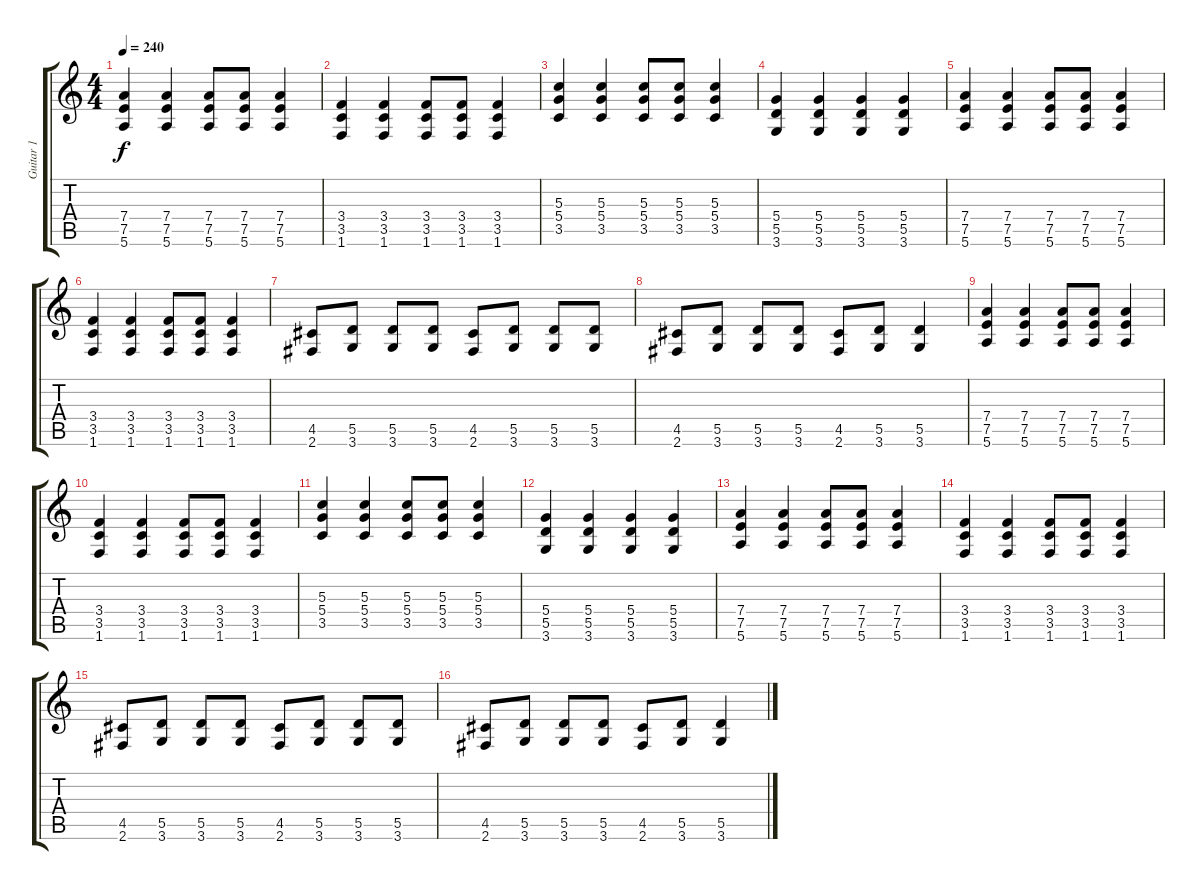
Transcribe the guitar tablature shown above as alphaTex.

\track ("Guitar 1" "Guitar 1") {instrument distortionguitar}
\staff {score tabs}
\tuning (E4 B3 G3 D3 A2 E2) {hide}
\ts (4 4)
\tempo 240
\clef g2
\ks c
(7.4 7.5 5.6).4{dy f instrument distortionguitar} (7.4 7.5 5.6).4 (7.4 7.5 5.6).8 (7.4 7.5 5.6).8 (7.4 7.5 5.6).4 |
(3.4 3.5 1.6).4 (3.4 3.5 1.6).4 (3.4 3.5 1.6).8 (3.4 3.5 1.6).8 (3.4 3.5 1.6).4 |
(5.3 5.4 3.5).4 (5.3 5.4 3.5).4 (5.3 5.4 3.5).8 (5.3 5.4 3.5).8 (5.3 5.4 3.5).4 |
(5.4 5.5 3.6).4 (5.4 5.5 3.6).4 (5.4 5.5 3.6).4 (5.4 5.5 3.6).4 |
(7.4 7.5 5.6).4 (7.4 7.5 5.6).4 (7.4 7.5 5.6).8 (7.4 7.5 5.6).8 (7.4 7.5 5.6).4 |
(3.4 3.5 1.6).4 (3.4 3.5 1.6).4 (3.4 3.5 1.6).8 (3.4 3.5 1.6).8 (3.4 3.5 1.6).4 |
(4.5 2.6).8 (5.5 3.6).8 (5.5 3.6).8 (5.5 3.6).8 (4.5 2.6).8 (5.5 3.6).8 (5.5 3.6).8 (5.5 3.6).8 |
(4.5 2.6).8 (5.5 3.6).8 (5.5 3.6).8 (5.5 3.6).8 (4.5 2.6).8 (5.5 3.6).8 (5.5 3.6).4 |
(7.4 7.5 5.6).4 (7.4 7.5 5.6).4 (7.4 7.5 5.6).8 (7.4 7.5 5.6).8 (7.4 7.5 5.6).4 |
(3.4 3.5 1.6).4 (3.4 3.5 1.6).4 (3.4 3.5 1.6).8 (3.4 3.5 1.6).8 (3.4 3.5 1.6).4 |
(5.3 5.4 3.5).4 (5.3 5.4 3.5).4 (5.3 5.4 3.5).8 (5.3 5.4 3.5).8 (5.3 5.4 3.5).4 |
(5.4 5.5 3.6).4 (5.4 5.5 3.6).4 (5.4 5.5 3.6).4 (5.4 5.5 3.6).4 |
(7.4 7.5 5.6).4 (7.4 7.5 5.6).4 (7.4 7.5 5.6).8 (7.4 7.5 5.6).8 (7.4 7.5 5.6).4 |
(3.4 3.5 1.6).4 (3.4 3.5 1.6).4 (3.4 3.5 1.6).8 (3.4 3.5 1.6).8 (3.4 3.5 1.6).4 |
(4.5 2.6).8 (5.5 3.6).8 (5.5 3.6).8 (5.5 3.6).8 (4.5 2.6).8 (5.5 3.6).8 (5.5 3.6).8 (5.5 3.6).8 |
(4.5 2.6).8 (5.5 3.6).8 (5.5 3.6).8 (5.5 3.6).8 (4.5 2.6).8 (5.5 3.6).8 (5.5 3.6).4
